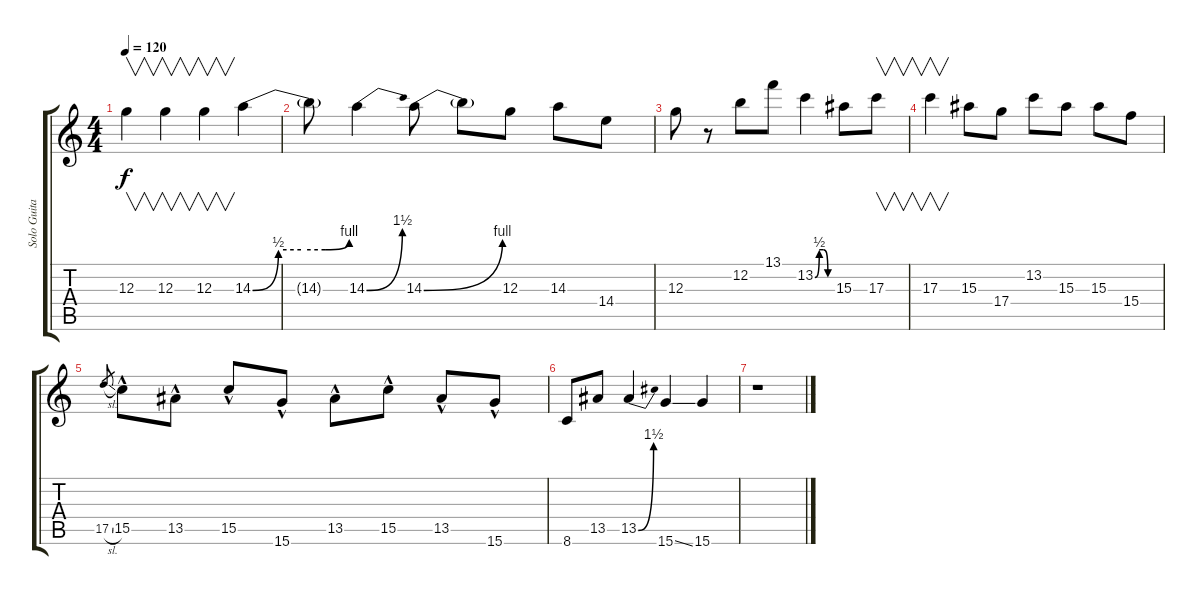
\track ("Solo Guitar 2" "Solo Guita") {instrument overdrivenguitar}
\staff {score tabs}
\tuning (E4 B3 G3 D3 A2 E2) {hide}
\ts (4 4)
\tempo 120
\clef g2
\ks c
12.3.4{v dy f} 12.3.4{v} 12.3.4{v} 14.3{be (custom 0 0 16 2 30 2 45 2 60 4)}.4 |
14.3{t}.8 14.3{be (bend 0 0 60 6)}.4 14.3{be (bend 0 0 60 4)}.8 14.3{t}.8 12.3.8 14.3.8 14.4.8 |
12.3.8 r.8 12.2.8 13.1.8 13.2{be (custom 0 0 15 2 30 2 45 0 60 0)}.4 15.3.8 17.3.8{v} |
17.3.4{v} 15.3.8 17.4.8 13.2.8 15.3.8 15.3.8 15.4.8 |
17.5{sl}.8{gr} 15.5{hac}.8 13.5{hac}.8 15.5{hac}.8 15.6{hac}.8 13.5{hac}.8 15.5{hac}.8 13.5{hac}.8 15.6{hac}.8 |
8.6.8 13.5.8 13.5{be (bend 0 0 60 6)}.4 15.6{ss}.4 15.6.4 |
r.1
